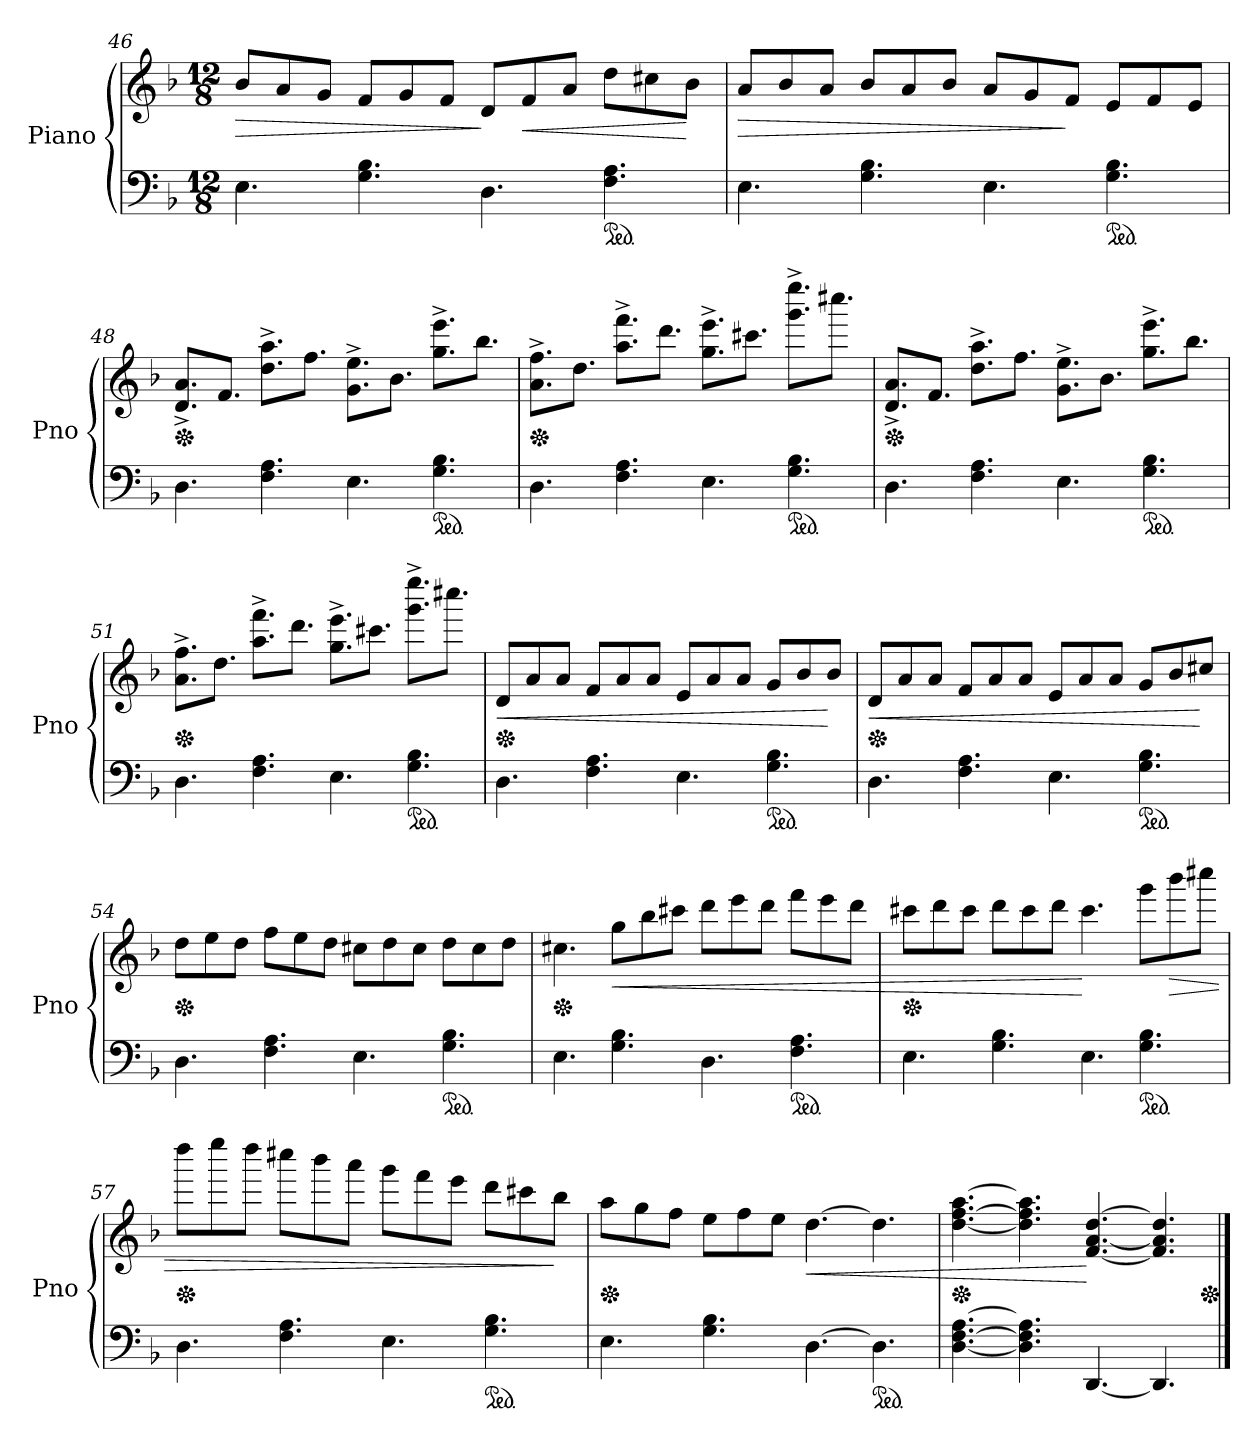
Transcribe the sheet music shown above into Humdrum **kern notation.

**kern	**kern	**dynam
*part1	*part1	*part1
*staff2	*staff1	*staff1/2
*I"Piano	*	*
*I'Pno	*	*
!!LO:LB:g=z
*clefF4	*clefG2	*
*k[b-]	*k[b-]	*
*d:	*d:	*
*M12/8	*M12/8	*
=46	=46	=46
!	!	!LO:HP:b
4.E\	8b-/L	>
.	8a/	.
.	8g/J	.
4.G\ 4.B-\	8f/L	.
.	8g/	.
.	8f/J	.
4.D\	8d/L	]
!	!	!LO:HP:b
.	8f/	<
.	8a/J	.
*ped	*	*
4.F\ 4.A\	8dd\L	.
.	8cc#X\	.
.	8b-\J	[
=47	=47	=47
!	!	!LO:HP:b
4.E\	8a/L	>
.	8b-/	.
.	8a/J	.
4.G\ 4.B-\	8b-/L	.
.	8a/	.
.	8b-/J	.
4.E\	8a/L	.
.	8g/	.
.	8f/J	]
*ped	*	*
4.G\ 4.B-\	8e/L	.
.	8f/	.
.	8e/J	.
=48	=48	=48
*	*Xped	*
4.D\	8.d/^< 8.a/^<L	.
.	8.f/J	.
4.F\ 4.A\	8.dd\^> 8.aa\^>L	.
.	8.ff\J	.
4.E\	8.g\^> 8.ee\^>L	.
.	8.b-\J	.
*ped	*	*
4.G\ 4.B-\	8.gg\^> 8.eee\^>L	.
.	8.bb-\J	.
!!LO:LB:g=z
=49	=49	=49
*	*Xped	*
4.D\	8.a\^> 8.ff\^>L	.
.	8.dd\J	.
4.F\ 4.A\	8.aa\^> 8.fff\^>L	.
.	8.ddd\J	.
4.E\	8.gg\^> 8.eee\^>L	.
.	8.ccc#X\J	.
*ped	*	*
4.G\ 4.B-\	8.ggg\^> 8.eeee\^>L	.
.	8.cccc#X\J	.
=50	=50	=50
*	*Xped	*
4.D\	8.d/^< 8.a/^<L	.
.	8.f/J	.
4.F\ 4.A\	8.dd\^> 8.aa\^>L	.
.	8.ff\J	.
4.E\	8.g\^> 8.ee\^>L	.
.	8.b-\J	.
*ped	*	*
4.G\ 4.B-\	8.gg\^> 8.eee\^>L	.
.	8.bb-\J	.
=51	=51	=51
*	*Xped	*
4.D\	8.a\^> 8.ff\^>L	.
.	8.dd\J	.
4.F\ 4.A\	8.aa\^> 8.fff\^>L	.
.	8.ddd\J	.
4.E\	8.gg\^> 8.eee\^>L	.
.	8.ccc#X\J	.
*ped	*	*
4.G\ 4.B-\	8.ggg\^> 8.eeee\^>L	.
.	8.cccc#X\J	.
!!LO:LB:g=z
=52	=52	=52
*	*Xped	*
!	!	!LO:HP:b
4.D\	8d/L	<
.	8a/	.
.	8a/J	.
4.F\ 4.A\	8f/L	.
.	8a/	.
.	8a/J	.
4.E\	8e/L	.
.	8a/	.
.	8a/J	.
*ped	*	*
4.G\ 4.B-\	8g/L	.
.	8b-/	.
.	8b-/J	[
=53	=53	=53
*	*Xped	*
!	!	!LO:HP:b
4.D\	8d/L	<
.	8a/	.
.	8a/J	.
4.F\ 4.A\	8f/L	.
.	8a/	.
.	8a/J	.
4.E\	8e/L	.
.	8a/	.
.	8a/J	.
*ped	*	*
4.G\ 4.B-\	8g/L	.
.	8b-/	.
.	8cc#X/J	[
=54	=54	=54
*	*Xped	*
4.D\	8dd\L	.
.	8ee\	.
.	8dd\J	.
4.F\ 4.A\	8ff\L	.
.	8ee\	.
.	8dd\J	.
4.E\	8cc#X\L	.
.	8dd\	.
.	8cc#\J	.
*ped	*	*
4.G\ 4.B-\	8dd\L	.
.	8cc#\	.
.	8dd\J	.
!!LO:LB:g=z
=55	=55	=55
*	*Xped	*
4.E\	4.cc#X\	.
!	!	!LO:HP:b
4.G\ 4.B-\	8gg\L	<
.	8bb-\	.
.	8ccc#X\J	.
4.D\	8ddd\L	.
.	8eee\	.
.	8ddd\J	.
*ped	*	*
4.F\ 4.A\	8fff\L	.
.	8eee\	.
.	8ddd\J	.
=56	=56	=56
*	*Xped	*
4.E\	8ccc#X\L	.
.	8ddd\	.
.	8ccc#\J	.
4.G\ 4.B-\	8ddd\L	.
.	8ccc#\	.
.	8ddd\J	.
4.E\	4.ccc#\	[
*ped	*	*
4.G\ 4.B-\	8ggg\L	.
!	!	!LO:HP:b
.	8bbb-\	>
.	8cccc#X\J	.
=57	=57	=57
*	*Xped	*
4.D\	8dddd\L	.
.	8eeee\	.
.	8dddd\J	.
4.F\ 4.A\	8cccc#X\L	.
.	8bbb-\	.
.	8aaa\J	.
4.E\	8ggg\L	.
.	8fff\	.
.	8eee\J	.
*ped	*	*
4.G\ 4.B-\	8ddd\L	.
.	8ccc#X\	.
.	8bb-\J	]
!!LO:PB:g=z
=58	=58	=58
*	*Xped	*
4.E\	8aa\L	.
.	8gg\	.
.	8ff\J	.
4.G\ 4.B-\	8ee\L	.
.	8ff\	.
.	8ee\J	.
!	!	!LO:HP:b
[4.D\	[4.dd\	<
*ped	*	*
4.D\]	4.dd\]	.
=59	=59	=59
*	*Xped	*
[4.D\ [4.F\ [4.A\	[4.dd\ [4.ff\ [4.aa\	.
4.D\] 4.F\] 4.A\]	4.dd\] 4.ff\] 4.aa\]	.
[4.DD/	[4.f/ [4.a/ [4.dd/	[
4.DD/]	4.f/] 4.a/] 4.dd/]	.
*	*Xped	*
==	==	==
*-	*-	*-
